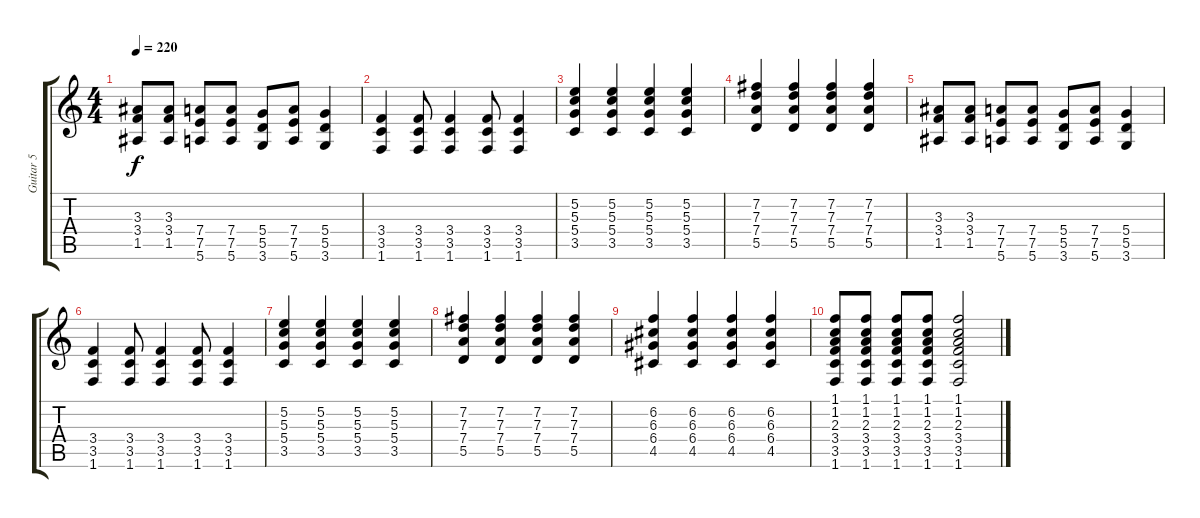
\track ("Guitar 5" "Guitar 5") {instrument overdrivenguitar}
\staff {score tabs}
\tuning (E4 B3 G3 D3 A2 E2) {hide}
\ts (4 4)
\tempo 220
\clef g2
\ks c
(3.3 3.4 1.5).8{dy f} (3.3 3.4 1.5).8 (7.4 7.5 5.6).8 (7.4 7.5 5.6).8 (5.4 5.5 3.6).8 (7.4 7.5 5.6).8 (5.4 5.5 3.6).4 |
(3.4 3.5 1.6).4 (3.4 3.5 1.6).8 (3.4 3.5 1.6).4 (3.4 3.5 1.6).8 (3.4 3.5 1.6).4 |
(5.2 5.3 5.4 3.5).4 (5.2 5.3 5.4 3.5).4 (5.2 5.3 5.4 3.5).4 (5.2 5.3 5.4 3.5).4 |
(7.2 7.3 7.4 5.5).4 (7.2 7.3 7.4 5.5).4 (7.2 7.3 7.4 5.5).4 (7.2 7.3 7.4 5.5).4 |
(3.3 3.4 1.5).8 (3.3 3.4 1.5).8 (7.4 7.5 5.6).8 (7.4 7.5 5.6).8 (5.4 5.5 3.6).8 (7.4 7.5 5.6).8 (5.4 5.5 3.6).4 |
(3.4 3.5 1.6).4 (3.4 3.5 1.6).8 (3.4 3.5 1.6).4 (3.4 3.5 1.6).8 (3.4 3.5 1.6).4 |
(5.2 5.3 5.4 3.5).4 (5.2 5.3 5.4 3.5).4 (5.2 5.3 5.4 3.5).4 (5.2 5.3 5.4 3.5).4 |
(7.2 7.3 7.4 5.5).4 (7.2 7.3 7.4 5.5).4 (7.2 7.3 7.4 5.5).4 (7.2 7.3 7.4 5.5).4 |
(6.2 6.3 6.4 4.5).4 (6.2 6.3 6.4 4.5).4 (6.2 6.3 6.4 4.5).4 (6.2 6.3 6.4 4.5).4 |
(1.1 1.2 2.3 3.4 3.5 1.6).8 (1.1 1.2 2.3 3.4 3.5 1.6).8 (1.1 1.2 2.3 3.4 3.5 1.6).8 (1.1 1.2 2.3 3.4 3.5 1.6).8 (1.1 1.2 2.3 3.4 3.5 1.6).2
